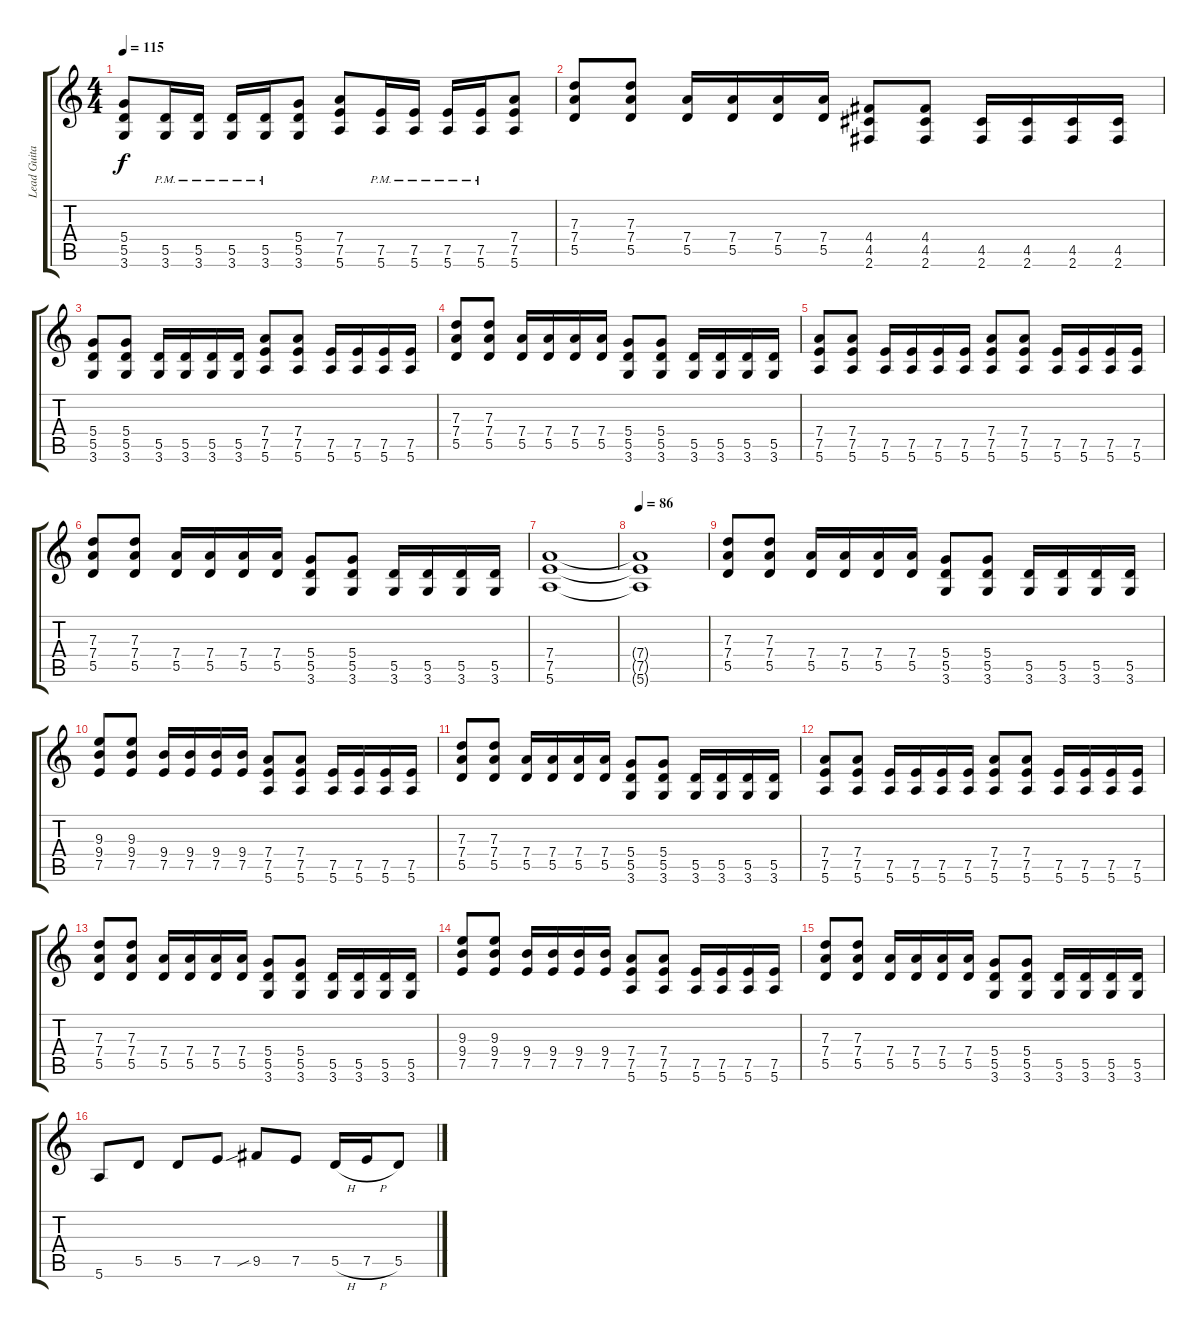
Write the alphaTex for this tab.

\track ("Lead Guitar" "Lead Guita") {instrument distortionguitar}
\staff {score tabs}
\tuning (E4 B3 G3 D3 A2 E2) {hide}
\ts (4 4)
\tempo 115
\clef g2
\ks c
(5.4 5.5 3.6).8{dy f} (5.5{pm} 3.6{pm}).16 (5.5{pm} 3.6{pm}).16 (5.5{pm} 3.6{pm}).16 (5.5{pm} 3.6{pm}).16 (5.4 5.5 3.6).8 (7.4 7.5 5.6).8 (7.5{pm} 5.6{pm}).16 (7.5{pm} 5.6{pm}).16 (7.5{pm} 5.6{pm}).16 (7.5{pm} 5.6{pm}).16 (7.4 7.5 5.6).8 |
(7.3 7.4 5.5).8 (7.3 7.4 5.5).8 (7.4 5.5).16 (7.4 5.5).16 (7.4 5.5).16 (7.4 5.5).16 (4.4 4.5 2.6).8 (4.4 4.5 2.6).8 (4.5 2.6).16 (4.5 2.6).16 (4.5 2.6).16 (4.5 2.6).16 |
(5.4 5.5 3.6).8 (5.4 5.5 3.6).8 (5.5 3.6).16 (5.5 3.6).16 (5.5 3.6).16 (5.5 3.6).16 (7.4 7.5 5.6).8 (7.4 7.5 5.6).8 (7.5 5.6).16 (7.5 5.6).16 (7.5 5.6).16 (7.5 5.6).16 |
(7.3 7.4 5.5).8 (7.3 7.4 5.5).8 (7.4 5.5).16 (7.4 5.5).16 (7.4 5.5).16 (7.4 5.5).16 (5.4 5.5 3.6).8 (5.4 5.5 3.6).8 (5.5 3.6).16 (5.5 3.6).16 (5.5 3.6).16 (5.5 3.6).16 |
(7.4 7.5 5.6).8 (7.4 7.5 5.6).8 (7.5 5.6).16 (7.5 5.6).16 (7.5 5.6).16 (7.5 5.6).16 (7.4 7.5 5.6).8 (7.4 7.5 5.6).8 (7.5 5.6).16 (7.5 5.6).16 (7.5 5.6).16 (7.5 5.6).16 |
(7.3 7.4 5.5).8 (7.3 7.4 5.5).8 (7.4 5.5).16 (7.4 5.5).16 (7.4 5.5).16 (7.4 5.5).16 (5.4 5.5 3.6).8 (5.4 5.5 3.6).8 (5.5 3.6).16 (5.5 3.6).16 (5.5 3.6).16 (5.5 3.6).16 |
(7.4 7.5 5.6).1 |
\tempo 86
(7.4{t} 7.5{t} 5.6{t}).1 |
(7.3 7.4 5.5).8 (7.3 7.4 5.5).8 (7.4 5.5).16 (7.4 5.5).16 (7.4 5.5).16 (7.4 5.5).16 (5.4 5.5 3.6).8 (5.4 5.5 3.6).8 (5.5 3.6).16 (5.5 3.6).16 (5.5 3.6).16 (5.5 3.6).16 |
(9.3 9.4 7.5).8 (9.3 9.4 7.5).8 (9.4 7.5).16 (9.4 7.5).16 (9.4 7.5).16 (9.4 7.5).16 (7.4 7.5 5.6).8 (7.4 7.5 5.6).8 (7.5 5.6).16 (7.5 5.6).16 (7.5 5.6).16 (7.5 5.6).16 |
(7.3 7.4 5.5).8 (7.3 7.4 5.5).8 (7.4 5.5).16 (7.4 5.5).16 (7.4 5.5).16 (7.4 5.5).16 (5.4 5.5 3.6).8 (5.4 5.5 3.6).8 (5.5 3.6).16 (5.5 3.6).16 (5.5 3.6).16 (5.5 3.6).16 |
(7.4 7.5 5.6).8 (7.4 7.5 5.6).8 (7.5 5.6).16 (7.5 5.6).16 (7.5 5.6).16 (7.5 5.6).16 (7.4 7.5 5.6).8 (7.4 7.5 5.6).8 (7.5 5.6).16 (7.5 5.6).16 (7.5 5.6).16 (7.5 5.6).16 |
(7.3 7.4 5.5).8 (7.3 7.4 5.5).8 (7.4 5.5).16 (7.4 5.5).16 (7.4 5.5).16 (7.4 5.5).16 (5.4 5.5 3.6).8 (5.4 5.5 3.6).8 (5.5 3.6).16 (5.5 3.6).16 (5.5 3.6).16 (5.5 3.6).16 |
(9.3 9.4 7.5).8 (9.3 9.4 7.5).8 (9.4 7.5).16 (9.4 7.5).16 (9.4 7.5).16 (9.4 7.5).16 (7.4 7.5 5.6).8 (7.4 7.5 5.6).8 (7.5 5.6).16 (7.5 5.6).16 (7.5 5.6).16 (7.5 5.6).16 |
(7.3 7.4 5.5).8 (7.3 7.4 5.5).8 (7.4 5.5).16 (7.4 5.5).16 (7.4 5.5).16 (7.4 5.5).16 (5.4 5.5 3.6).8 (5.4 5.5 3.6).8 (5.5 3.6).16 (5.5 3.6).16 (5.5 3.6).16 (5.5 3.6).16 |
5.6.8 5.5.8 5.5.8 7.5.8 9.5{sib}.8 7.5.8 5.5{h}.16 7.5{h}.16 5.5.8
